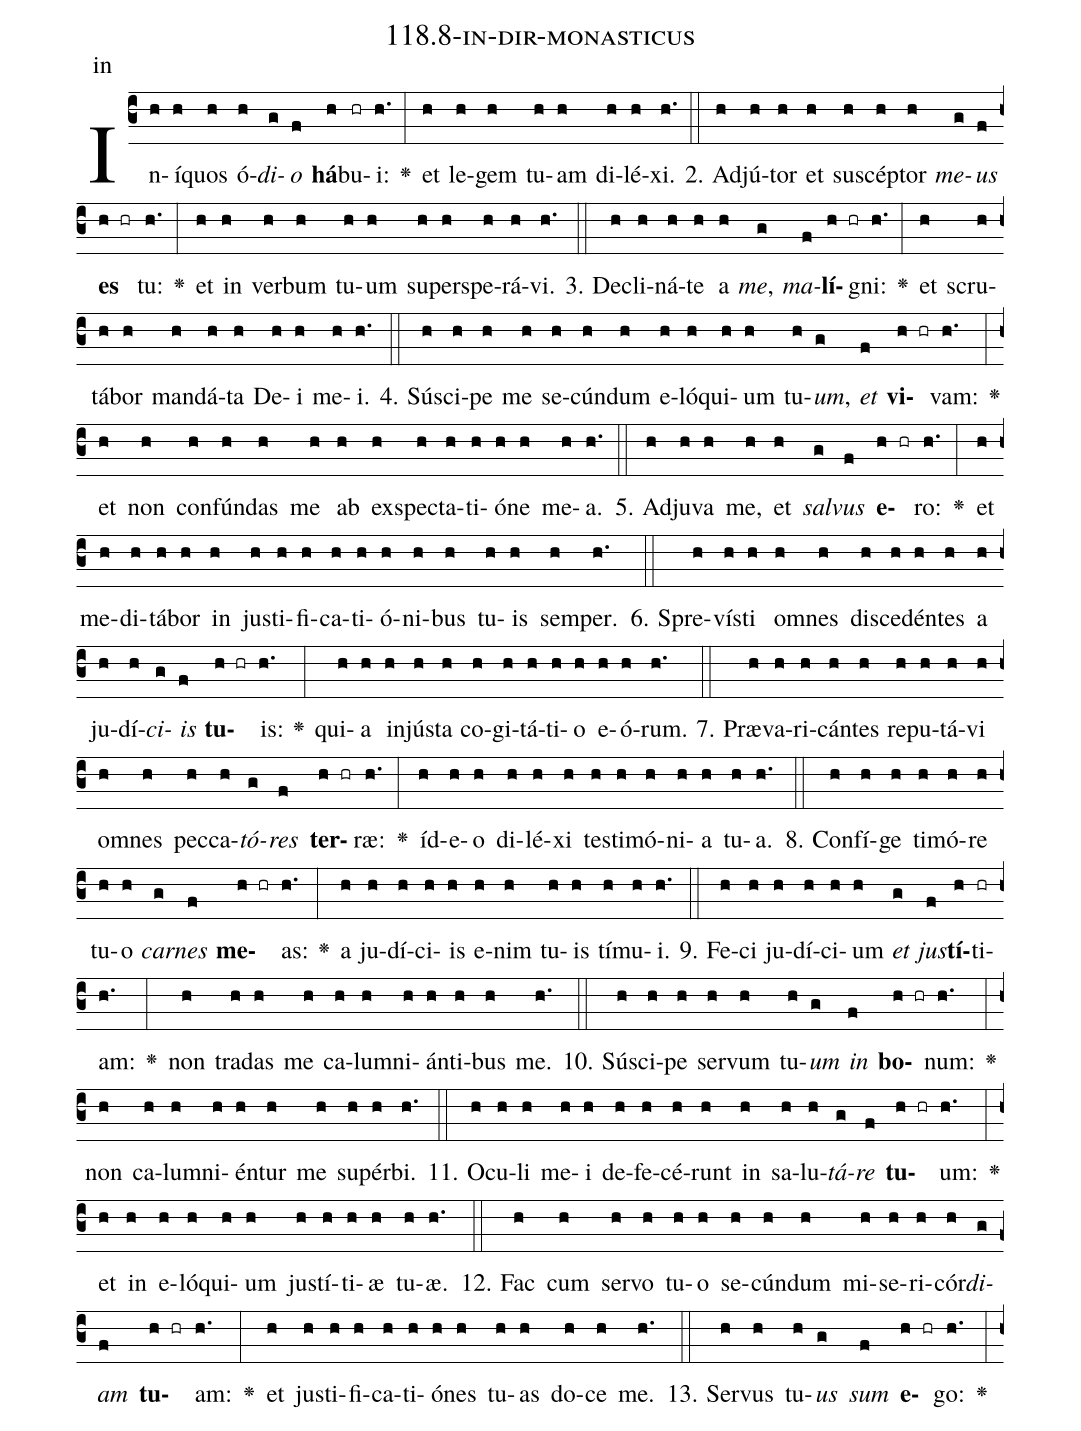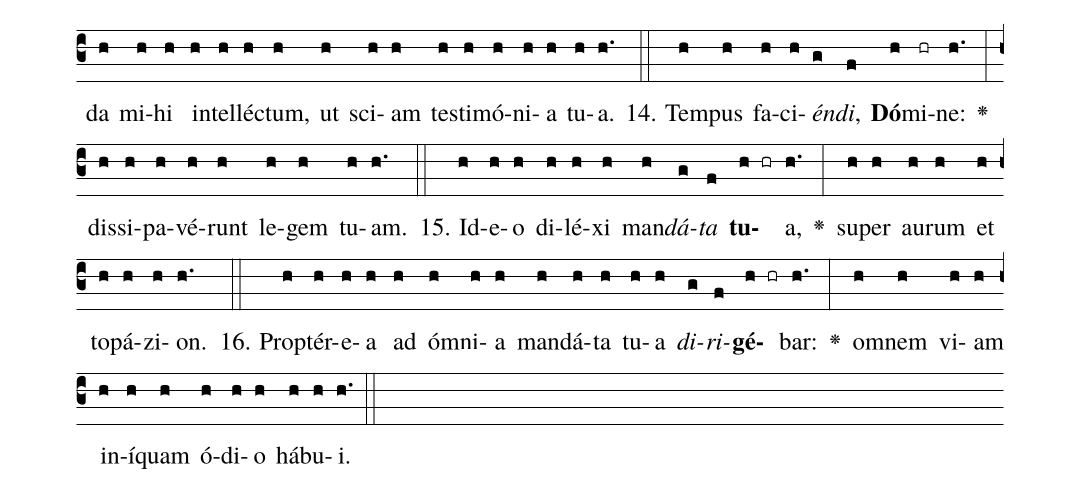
name: 118.8-in-dir-monasticus;
annotation: in;
%%
(c3)In(h)í(h)quos(h) ó(h)<i>di</i>(g)<i>o</i>(f) <b>há</b>(h)bu(hr)i:(h.) <v>\greheightstar</v>(:) et(h) le(h)gem(h) tu(h)am(h) di(h)lé(h)xi.(h.) (::)
2. Ad(h)jú(h)tor(h) et(h) su(h)scép(h)tor(h) <i>me</i>(g)<i>us</i>(f) <b>es</b>(h hr) tu:(h.) <v>\greheightstar</v>(:) et(h) in(h) ver(h)bum(h) tu(h)um(h) su(h)per(h)spe(h)rá(h)vi.(h.) (::)
3. De(h)cli(h)ná(h)te(h) a(h) <i>me</i>,(g) <i>ma</i>(f)<b>lí</b>(h hr)gni:(h.) <v>\greheightstar</v>(:) et(h) scru(h)tá(h)bor(h) man(h)dá(h)ta(h) De(h)i(h) me(h)i.(h.) (::)
4. Sú(h)sci(h)pe(h) me(h) se(h)cún(h)dum(h) e(h)ló(h)qui(h)um(h) tu(h)<i>um</i>,(g) <i>et</i>(f) <b>vi</b>(h hr)vam:(h.) <v>\greheightstar</v>(:) et(h) non(h) con(h)fún(h)das(h) me(h) ab(h) ex(h)spec(h)ta(h)ti(h)ó(h)ne(h) me(h)a.(h.) (::)
5. Ad(h)ju(h)va(h) me,(h) et(h) <i>sal</i>(g)<i>vus</i>(f) <b>e</b>(h hr)ro:(h.) <v>\greheightstar</v>(:) et(h) me(h)di(h)tá(h)bor(h) in(h) jus(h)ti(h)fi(h)ca(h)ti(h)ó(h)ni(h)bus(h) tu(h)is(h) sem(h)per.(h.) (::)
6. Spre(h)vís(h)ti(h) om(h)nes(h) di(h)sce(h)dén(h)tes(h) a(h) ju(h)dí(h)<i>ci</i>(g)<i>is</i>(f) <b>tu</b>(h hr)is:(h.) <v>\greheightstar</v>(:) qui(h)a(h) in(h)jús(h)ta(h) co(h)gi(h)tá(h)ti(h)o(h) e(h)ó(h)rum.(h.) (::)
7. Præ(h)va(h)ri(h)cán(h)tes(h) re(h)pu(h)tá(h)vi(h) om(h)nes(h) pec(h)ca(h)<i>tó</i>(g)<i>res</i>(f) <b>ter</b>(h hr)ræ:(h.) <v>\greheightstar</v>(:) íd(h)e(h)o(h) di(h)lé(h)xi(h) tes(h)ti(h)mó(h)ni(h)a(h) tu(h)a.(h.) (::)
8. Con(h)fí(h)ge(h) ti(h)mó(h)re(h) tu(h)o(h) <i>car</i>(g)<i>nes</i>(f) <b>me</b>(h hr)as:(h.) <v>\greheightstar</v>(:) a(h) ju(h)dí(h)ci(h)is(h) e(h)nim(h) tu(h)is(h) tí(h)mu(h)i.(h.) (::)
9. Fe(h)ci(h) ju(h)dí(h)ci(h)um(h) <i>et</i>(g) <i>jus</i>(f)<b>tí</b>(h)ti(hr)am:(h.) <v>\greheightstar</v>(:) non(h) tra(h)das(h) me(h) ca(h)lum(h)ni(h)án(h)ti(h)bus(h) me.(h.) (::)
10. Sú(h)sci(h)pe(h) ser(h)vum(h) tu(h)<i>um</i>(g) <i>in</i>(f) <b>bo</b>(h hr)num:(h.) <v>\greheightstar</v>(:) non(h) ca(h)lum(h)ni(h)én(h)tur(h) me(h) su(h)pér(h)bi.(h.) (::)
11. O(h)cu(h)li(h) me(h)i(h) de(h)fe(h)cé(h)runt(h) in(h) sa(h)lu(h)<i>tá</i>(g)<i>re</i>(f) <b>tu</b>(h hr)um:(h.) <v>\greheightstar</v>(:) et(h) in(h) e(h)ló(h)qui(h)um(h) jus(h)tí(h)ti(h)æ(h) tu(h)æ.(h.) (::)
12. Fac(h) cum(h) ser(h)vo(h) tu(h)o(h) se(h)cún(h)dum(h) mi(h)se(h)ri(h)cór(h)<i>di</i>(g)<i>am</i>(f) <b>tu</b>(h hr)am:(h.) <v>\greheightstar</v>(:) et(h) jus(h)ti(h)fi(h)ca(h)ti(h)ó(h)nes(h) tu(h)as(h) do(h)ce(h) me.(h.) (::)
13. Ser(h)vus(h) tu(h)<i>us</i>(g) <i>sum</i>(f) <b>e</b>(h hr)go:(h.) <v>\greheightstar</v>(:) da(h) mi(h)hi(h) in(h)tel(h)léc(h)tum,(h) ut(h) sci(h)am(h) tes(h)ti(h)mó(h)ni(h)a(h) tu(h)a.(h.) (::)
14. Tem(h)pus(h) fa(h)ci(h)<i>én</i>(g)<i>di</i>,(f) <b>Dó</b>(h)mi(hr)ne:(h.) <v>\greheightstar</v>(:) dis(h)si(h)pa(h)vé(h)runt(h) le(h)gem(h) tu(h)am.(h.) (::)
15. Id(h)e(h)o(h) di(h)lé(h)xi(h) man(h)<i>dá</i>(g)<i>ta</i>(f) <b>tu</b>(h hr)a,(h.) <v>\greheightstar</v>(:) su(h)per(h) au(h)rum(h) et(h) to(h)pá(h)zi(h)on.(h.) (::)
16. Prop(h)tér(h)e(h)a(h) ad(h) óm(h)ni(h)a(h) man(h)dá(h)ta(h) tu(h)a(h) <i>di</i>(g)<i>ri</i>(f)<b>gé</b>(h hr)bar:(h.) <v>\greheightstar</v>(:) om(h)nem(h) vi(h)am(h) in(h)í(h)quam(h) ó(h)di(h)o(h) há(h)bu(h)i.(h.) (::)
